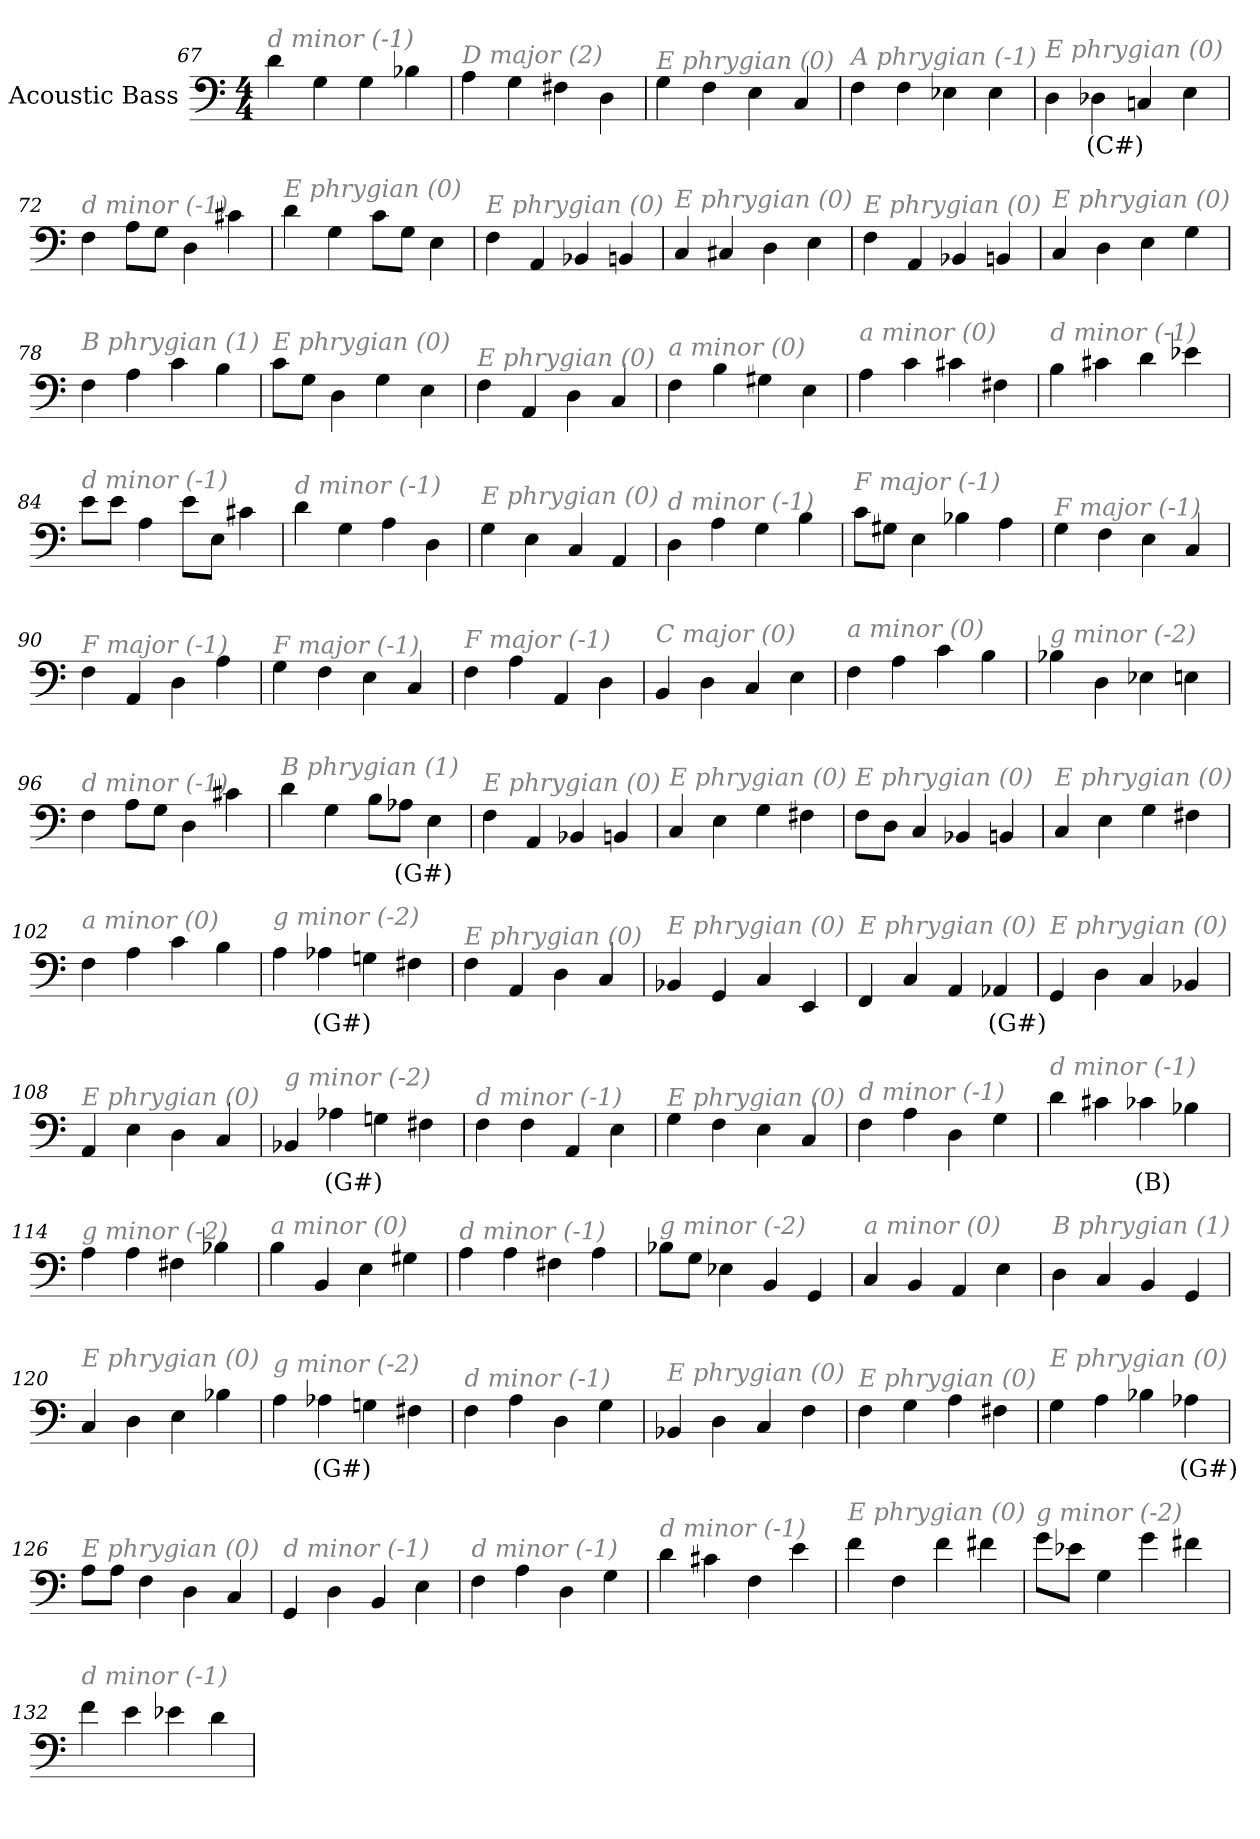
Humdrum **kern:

**kern	**text
*part1	*part1
*staff1	*staff1
*I"Acoustic Bass	*
*clefF4	*
*ITrd7c12	*
*k[]	*
*C:	*
*M4/4	*
=67	=67
!LO:TX:i:color=#808080:t=d minor (-1)	!
4D	.
4GG	.
4GG	.
4BB-X	.
=68	=68
!LO:TX:i:color=#808080:t=D major (2)	!
4AA	.
4GG	.
4FF#X	.
4DD	.
=69	=69
!LO:TX:i:color=#808080:t=E phrygian (0)	!
4GG	.
4FF	.
4EE	.
4CC	.
=70	=70
!LO:TX:i:color=#808080:t=A phrygian (-1)	!
4FF	.
4FF	.
4EE-X	.
4EE-	.
=71	=71
!LO:TX:i:color=#808080:t=E phrygian (0)	!
4DD	.
4DD-Xi	(C#)
4CCn	.
4EE	.
=72	=72
!LO:TX:i:color=#808080:t=d minor (-1)	!
4FF	.
8AAL	.
8GGJ	.
4DD	.
4C#X	.
=73	=73
!LO:TX:i:color=#808080:t=E phrygian (0)	!
4D	.
4GG	.
8CL	.
8GGJ	.
4EE	.
=74	=74
!LO:TX:i:color=#808080:t=E phrygian (0)	!
4FF	.
4AAA	.
4BBB-X	.
4BBBn	.
=75	=75
!LO:TX:i:color=#808080:t=E phrygian (0)	!
4CC	.
4CC#X	.
4DD	.
4EE	.
=76	=76
!LO:TX:i:color=#808080:t=E phrygian (0)	!
4FF	.
4AAA	.
4BBB-X	.
4BBBn	.
=77	=77
!LO:TX:i:color=#808080:t=E phrygian (0)	!
4CC	.
4DD	.
4EE	.
4GG	.
=78	=78
!LO:TX:i:color=#808080:t=B phrygian (1)	!
4FF	.
4AA	.
4C	.
4BB	.
=79	=79
!LO:TX:i:color=#808080:t=E phrygian (0)	!
8CL	.
8GGJ	.
4DD	.
4GG	.
4EE	.
=80	=80
!LO:TX:i:color=#808080:t=E phrygian (0)	!
4FF	.
4AAA	.
4DD	.
4CC	.
=81	=81
!LO:TX:i:color=#808080:t=a minor (0)	!
4FF	.
4BB	.
4GG#X	.
4EE	.
=82	=82
!LO:TX:i:color=#808080:t=a minor (0)	!
4AA	.
4C	.
4C#X	.
4FF#X	.
=83	=83
!LO:TX:i:color=#808080:t=d minor (-1)	!
4BB	.
4C#X	.
4D	.
4E-X	.
=84	=84
!LO:TX:i:color=#808080:t=d minor (-1)	!
8EL	.
8EJ	.
4AA	.
8EL	.
8EEJ	.
4C#X	.
=85	=85
!LO:TX:i:color=#808080:t=d minor (-1)	!
4D	.
4GG	.
4AA	.
4DD	.
=86	=86
!LO:TX:i:color=#808080:t=E phrygian (0)	!
4GG	.
4EE	.
4CC	.
4AAA	.
=87	=87
!LO:TX:i:color=#808080:t=d minor (-1)	!
4DD	.
4AA	.
4GG	.
4BB	.
=88	=88
!LO:TX:i:color=#808080:t=F major (-1)	!
8CL	.
8GG#XJ	.
4EE	.
4BB-X	.
4AA	.
=89	=89
!LO:TX:i:color=#808080:t=F major (-1)	!
4GG	.
4FF	.
4EE	.
4CC	.
=90	=90
!LO:TX:i:color=#808080:t=F major (-1)	!
4FF	.
4AAA	.
4DD	.
4AA	.
=91	=91
!LO:TX:i:color=#808080:t=F major (-1)	!
4GG	.
4FF	.
4EE	.
4CC	.
=92	=92
!LO:TX:i:color=#808080:t=F major (-1)	!
4FF	.
4AA	.
4AAA	.
4DD	.
=93	=93
!LO:TX:i:color=#808080:t=C major (0)	!
4BBB	.
4DD	.
4CC	.
4EE	.
=94	=94
!LO:TX:i:color=#808080:t=a minor (0)	!
4FF	.
4AA	.
4C	.
4BB	.
=95	=95
!LO:TX:i:color=#808080:t=g minor (-2)	!
4BB-X	.
4DD	.
4EE-X	.
4EEn	.
=96	=96
!LO:TX:i:color=#808080:t=d minor (-1)	!
4FF	.
8AAL	.
8GGJ	.
4DD	.
4C#X	.
=97	=97
!LO:TX:i:color=#808080:t=B phrygian (1)	!
4D	.
4GG	.
8BBL	.
8AA-XiJ	(G#)
4EE	.
=98	=98
!LO:TX:i:color=#808080:t=E phrygian (0)	!
4FF	.
4AAA	.
4BBB-X	.
4BBBn	.
=99	=99
!LO:TX:i:color=#808080:t=E phrygian (0)	!
4CC	.
4EE	.
4GG	.
4FF#X	.
=100	=100
!LO:TX:i:color=#808080:t=E phrygian (0)	!
8FFL	.
8DDJ	.
4CC	.
4BBB-X	.
4BBBn	.
=101	=101
!LO:TX:i:color=#808080:t=E phrygian (0)	!
4CC	.
4EE	.
4GG	.
4FF#X	.
=102	=102
!LO:TX:i:color=#808080:t=a minor (0)	!
4FF	.
4AA	.
4C	.
4BB	.
=103	=103
!LO:TX:i:color=#808080:t=g minor (-2)	!
4AA	.
4AA-Xi	(G#)
4GGn	.
4FF#X	.
=104	=104
!LO:TX:i:color=#808080:t=E phrygian (0)	!
4FF	.
4AAA	.
4DD	.
4CC	.
=105	=105
!LO:TX:i:color=#808080:t=E phrygian (0)	!
4BBB-X	.
4GGG	.
4CC	.
4EEE	.
=106	=106
!LO:TX:i:color=#808080:t=E phrygian (0)	!
4FFF	.
4CC	.
4AAA	.
4AAA-Xi	(G#)
=107	=107
!LO:TX:i:color=#808080:t=E phrygian (0)	!
4GGG	.
4DD	.
4CC	.
4BBB-X	.
=108	=108
!LO:TX:i:color=#808080:t=E phrygian (0)	!
4AAA	.
4EE	.
4DD	.
4CC	.
=109	=109
!LO:TX:i:color=#808080:t=g minor (-2)	!
4BBB-X	.
4AA-Xi	(G#)
4GGn	.
4FF#X	.
=110	=110
!LO:TX:i:color=#808080:t=d minor (-1)	!
4FF	.
4FF	.
4AAA	.
4EE	.
=111	=111
!LO:TX:i:color=#808080:t=E phrygian (0)	!
4GG	.
4FF	.
4EE	.
4CC	.
=112	=112
!LO:TX:i:color=#808080:t=d minor (-1)	!
4FF	.
4AA	.
4DD	.
4GG	.
=113	=113
!LO:TX:i:color=#808080:t=d minor (-1)	!
4D	.
4C#X	.
4C-Xi	(B)
4BB-X	.
=114	=114
!LO:TX:i:color=#808080:t=g minor (-2)	!
4AA	.
4AA	.
4FF#X	.
4BB-X	.
=115	=115
!LO:TX:i:color=#808080:t=a minor (0)	!
4BB	.
4BBB	.
4EE	.
4GG#X	.
=116	=116
!LO:TX:i:color=#808080:t=d minor (-1)	!
4AA	.
4AA	.
4FF#X	.
4AA	.
=117	=117
!LO:TX:i:color=#808080:t=g minor (-2)	!
8BB-XL	.
8GGJ	.
4EE-X	.
4BBB	.
4GGG	.
=118	=118
!LO:TX:i:color=#808080:t=a minor (0)	!
4CC	.
4BBB	.
4AAA	.
4EE	.
=119	=119
!LO:TX:i:color=#808080:t=B phrygian (1)	!
4DD	.
4CC	.
4BBB	.
4GGG	.
=120	=120
!LO:TX:i:color=#808080:t=E phrygian (0)	!
4CC	.
4DD	.
4EE	.
4BB-X	.
=121	=121
!LO:TX:i:color=#808080:t=g minor (-2)	!
4AA	.
4AA-Xi	(G#)
4GGn	.
4FF#X	.
=122	=122
!LO:TX:i:color=#808080:t=d minor (-1)	!
4FF	.
4AA	.
4DD	.
4GG	.
=123	=123
!LO:TX:i:color=#808080:t=E phrygian (0)	!
4BBB-X	.
4DD	.
4CC	.
4FF	.
=124	=124
!LO:TX:i:color=#808080:t=E phrygian (0)	!
4FF	.
4GG	.
4AA	.
4FF#X	.
=125	=125
!LO:TX:i:color=#808080:t=E phrygian (0)	!
4GG	.
4AA	.
4BB-X	.
4AA-Xi	(G#)
=126	=126
!LO:TX:i:color=#808080:t=E phrygian (0)	!
8AAL	.
8AAJ	.
4FF	.
4DD	.
4CC	.
=127	=127
!LO:TX:i:color=#808080:t=d minor (-1)	!
4GGG	.
4DD	.
4BBB	.
4EE	.
=128	=128
!LO:TX:i:color=#808080:t=d minor (-1)	!
4FF	.
4AA	.
4DD	.
4GG	.
=129	=129
!LO:TX:i:color=#808080:t=d minor (-1)	!
4D	.
4C#X	.
4FF	.
4E	.
=130	=130
!LO:TX:i:color=#808080:t=E phrygian (0)	!
4F	.
4FF	.
4F	.
4F#X	.
=131	=131
!LO:TX:i:color=#808080:t=g minor (-2)	!
8GL	.
8E-XJ	.
4GG	.
4G	.
4F#X	.
=132	=132
!LO:TX:i:color=#808080:t=d minor (-1)	!
4F	.
4E	.
4E-X	.
4D	.
=	=
*-	*-
